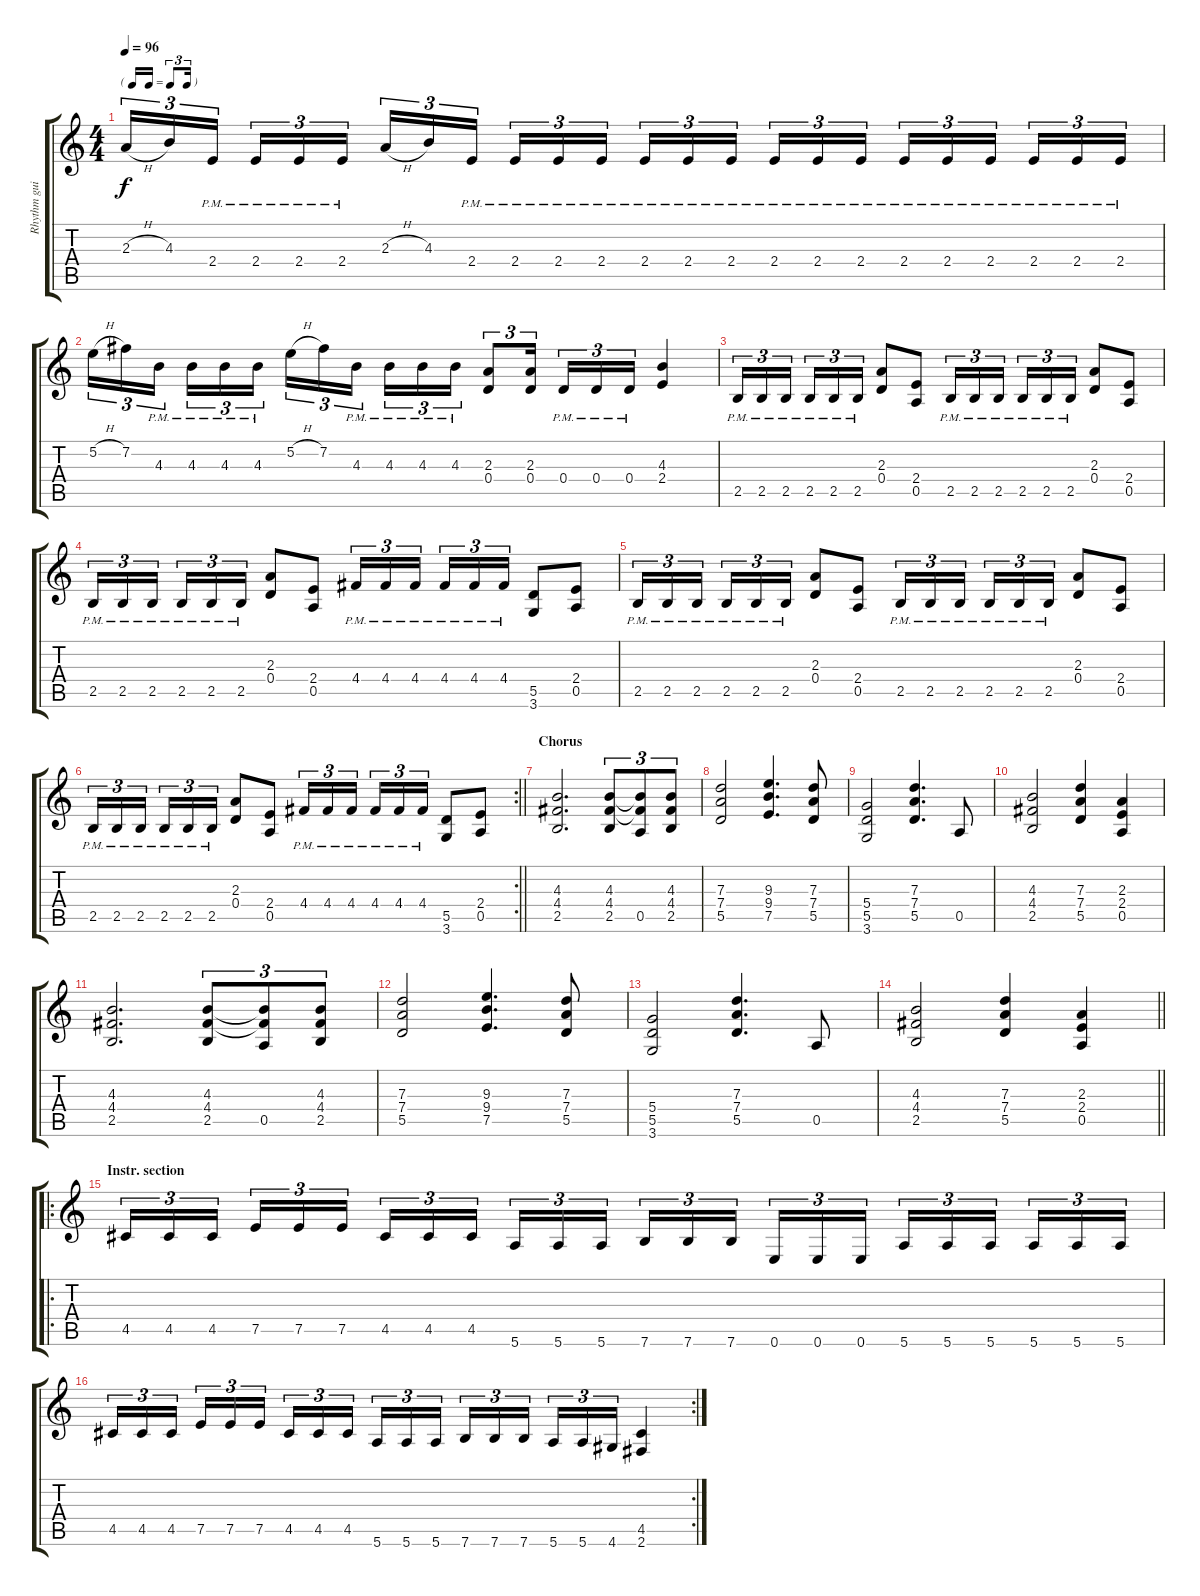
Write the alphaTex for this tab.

\track ("Rhythm guitar" "Rhythm gui") {instrument distortionguitar}
\staff {score tabs}
\tuning (E4 B3 G3 D3 A2 E2) {hide}
\ts (4 4)
\tf triplet16th
\tempo 96
\clef g2
\ks c
2.3{h}.16{tu (3 2) dy f} 4.3.16{tu (3 2)} 2.4{pm}.16{tu (3 2) beam splitsecondary} 2.4{pm}.16{tu (3 2)} 2.4{pm}.16{tu (3 2)} 2.4{pm}.16{tu (3 2)} 2.3{h}.16{tu (3 2)} 4.3.16{tu (3 2)} 2.4{pm}.16{tu (3 2) beam splitsecondary} 2.4{pm}.16{tu (3 2)} 2.4{pm}.16{tu (3 2)} 2.4{pm}.16{tu (3 2)} 2.4{pm}.16{tu (3 2)} 2.4{pm}.16{tu (3 2)} 2.4{pm}.16{tu (3 2) beam splitsecondary} 2.4{pm}.16{tu (3 2)} 2.4{pm}.16{tu (3 2)} 2.4{pm}.16{tu (3 2)} 2.4{pm}.16{tu (3 2)} 2.4{pm}.16{tu (3 2)} 2.4{pm}.16{tu (3 2) beam splitsecondary} 2.4{pm}.16{tu (3 2)} 2.4{pm}.16{tu (3 2)} 2.4{pm}.16{tu (3 2)} |
5.2{h}.16{tu (3 2)} 7.2.16{tu (3 2)} 4.3{pm}.16{tu (3 2) beam splitsecondary} 4.3{pm}.16{tu (3 2)} 4.3{pm}.16{tu (3 2)} 4.3{pm}.16{tu (3 2)} 5.2{h}.16{tu (3 2)} 7.2.16{tu (3 2)} 4.3{pm}.16{tu (3 2) beam splitsecondary} 4.3{pm}.16{tu (3 2)} 4.3{pm}.16{tu (3 2)} 4.3{pm}.16{tu (3 2)} (2.3 0.4).8{tu (3 2)} (2.3 0.4).16{tu (3 2) beam splitsecondary} 0.4{pm}.16{tu (3 2)} 0.4{pm}.16{tu (3 2)} 0.4{pm}.16{tu (3 2)} (4.3 2.4).4 |
2.5{pm}.16{tu (3 2)} 2.5{pm}.16{tu (3 2)} 2.5{pm}.16{tu (3 2) beam splitsecondary} 2.5{pm}.16{tu (3 2)} 2.5{pm}.16{tu (3 2)} 2.5{pm}.16{tu (3 2)} (2.3 0.4).8 (2.4 0.5).8 2.5{pm}.16{tu (3 2)} 2.5{pm}.16{tu (3 2)} 2.5{pm}.16{tu (3 2) beam splitsecondary} 2.5{pm}.16{tu (3 2)} 2.5{pm}.16{tu (3 2)} 2.5{pm}.16{tu (3 2)} (2.3 0.4).8 (2.4 0.5).8 |
2.5{pm}.16{tu (3 2)} 2.5{pm}.16{tu (3 2)} 2.5{pm}.16{tu (3 2) beam splitsecondary} 2.5{pm}.16{tu (3 2)} 2.5{pm}.16{tu (3 2)} 2.5{pm}.16{tu (3 2)} (2.3 0.4).8 (2.4 0.5).8 4.4{pm}.16{tu (3 2)} 4.4{pm}.16{tu (3 2)} 4.4{pm}.16{tu (3 2) beam splitsecondary} 4.4{pm}.16{tu (3 2)} 4.4{pm}.16{tu (3 2)} 4.4{pm}.16{tu (3 2)} (5.5 3.6).8 (2.4 0.5).8 |
2.5{pm}.16{tu (3 2)} 2.5{pm}.16{tu (3 2)} 2.5{pm}.16{tu (3 2) beam splitsecondary} 2.5{pm}.16{tu (3 2)} 2.5{pm}.16{tu (3 2)} 2.5{pm}.16{tu (3 2)} (2.3 0.4).8 (2.4 0.5).8 2.5{pm}.16{tu (3 2)} 2.5{pm}.16{tu (3 2)} 2.5{pm}.16{tu (3 2) beam splitsecondary} 2.5{pm}.16{tu (3 2)} 2.5{pm}.16{tu (3 2)} 2.5{pm}.16{tu (3 2)} (2.3 0.4).8 (2.4 0.5).8 |
\rc 2
\barLineRight lightlight
2.5{pm}.16{tu (3 2)} 2.5{pm}.16{tu (3 2)} 2.5{pm}.16{tu (3 2) beam splitsecondary} 2.5{pm}.16{tu (3 2)} 2.5{pm}.16{tu (3 2)} 2.5{pm}.16{tu (3 2)} (2.3 0.4).8 (2.4 0.5).8 4.4{pm}.16{tu (3 2)} 4.4{pm}.16{tu (3 2)} 4.4{pm}.16{tu (3 2) beam splitsecondary} 4.4{pm}.16{tu (3 2)} 4.4{pm}.16{tu (3 2)} 4.4{pm}.16{tu (3 2)} (5.5 3.6).8 (2.4 0.5).8 |
\section ("" "Chorus")
(4.3 4.4 2.5).2{d} (4.3 4.4 2.5).8{tu (3 2)} (4.3{t} 4.4{t} 0.5).8{tu (3 2)} (4.3 4.4 2.5).8{tu (3 2)} |
(7.3 7.4 5.5).2 (9.3 9.4 7.5).4{d} (7.3 7.4 5.5).8 |
(5.4 5.5 3.6).2 (7.3 7.4 5.5).4{d} 0.5.8 |
(4.3 4.4 2.5).2 (7.3 7.4 5.5).4 (2.3 2.4 0.5).4 |
(4.3 4.4 2.5).2{d} (4.3 4.4 2.5).8{tu (3 2)} (4.3{t} 4.4{t} 0.5).8{tu (3 2)} (4.3 4.4 2.5).8{tu (3 2)} |
(7.3 7.4 5.5).2 (9.3 9.4 7.5).4{d} (7.3 7.4 5.5).8 |
(5.4 5.5 3.6).2 (7.3 7.4 5.5).4{d} 0.5.8 |
\barLineRight lightlight
(4.3 4.4 2.5).2 (7.3 7.4 5.5).4 (2.3 2.4 0.5).4 |
\ro
\section ("" "Instr. section")
4.5.16{tu (3 2)} 4.5.16{tu (3 2)} 4.5.16{tu (3 2) beam splitsecondary} 7.5.16{tu (3 2)} 7.5.16{tu (3 2)} 7.5.16{tu (3 2)} 4.5.16{tu (3 2)} 4.5.16{tu (3 2)} 4.5.16{tu (3 2) beam splitsecondary} 5.6.16{tu (3 2)} 5.6.16{tu (3 2)} 5.6.16{tu (3 2)} 7.6.16{tu (3 2)} 7.6.16{tu (3 2)} 7.6.16{tu (3 2) beam splitsecondary} 0.6.16{tu (3 2)} 0.6.16{tu (3 2)} 0.6.16{tu (3 2)} 5.6.16{tu (3 2)} 5.6.16{tu (3 2)} 5.6.16{tu (3 2) beam splitsecondary} 5.6.16{tu (3 2)} 5.6.16{tu (3 2)} 5.6.16{tu (3 2)} |
\rc 2
4.5.16{tu (3 2)} 4.5.16{tu (3 2)} 4.5.16{tu (3 2) beam splitsecondary} 7.5.16{tu (3 2)} 7.5.16{tu (3 2)} 7.5.16{tu (3 2)} 4.5.16{tu (3 2)} 4.5.16{tu (3 2)} 4.5.16{tu (3 2) beam splitsecondary} 5.6.16{tu (3 2)} 5.6.16{tu (3 2)} 5.6.16{tu (3 2)} 7.6.16{tu (3 2)} 7.6.16{tu (3 2)} 7.6.16{tu (3 2) beam splitsecondary} 5.6.16{tu (3 2)} 5.6.16{tu (3 2)} 4.6.16{tu (3 2)} (4.5 2.6).4
